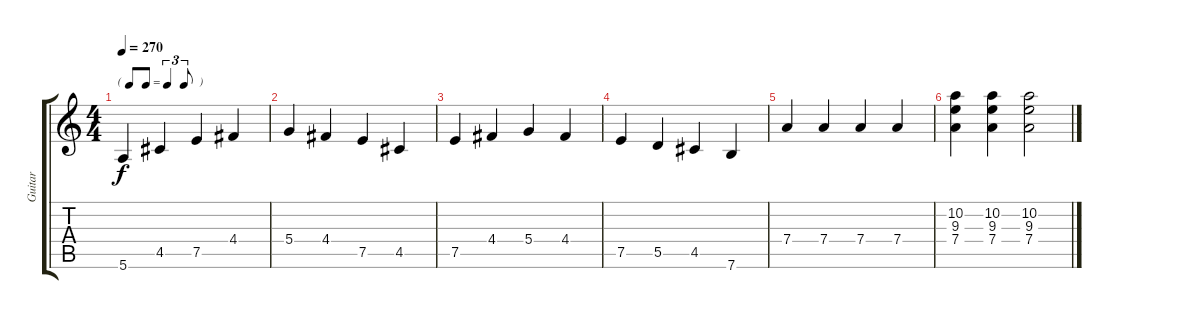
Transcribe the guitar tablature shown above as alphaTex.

\track ("Guitar" "Guitar") {instrument electricguitarjazz}
\staff {score tabs}
\tuning (E4 B3 G3 D3 A2 E2) {hide}
\ts (4 4)
\tf triplet8th
\tempo 270
\clef g2
\ks c
5.6.4{dy f} 4.5.4 7.5.4 4.4.4 |
5.4.4 4.4.4 7.5.4 4.5.4 |
7.5.4 4.4.4 5.4.4 4.4.4 |
7.5.4 5.5.4 4.5.4 7.6.4 |
7.4.4{instrument overdrivenguitar} 7.4.4 7.4.4 7.4.4 |
(10.2 9.3 7.4).4 (10.2 9.3 7.4).4 (10.2 9.3 7.4).2
